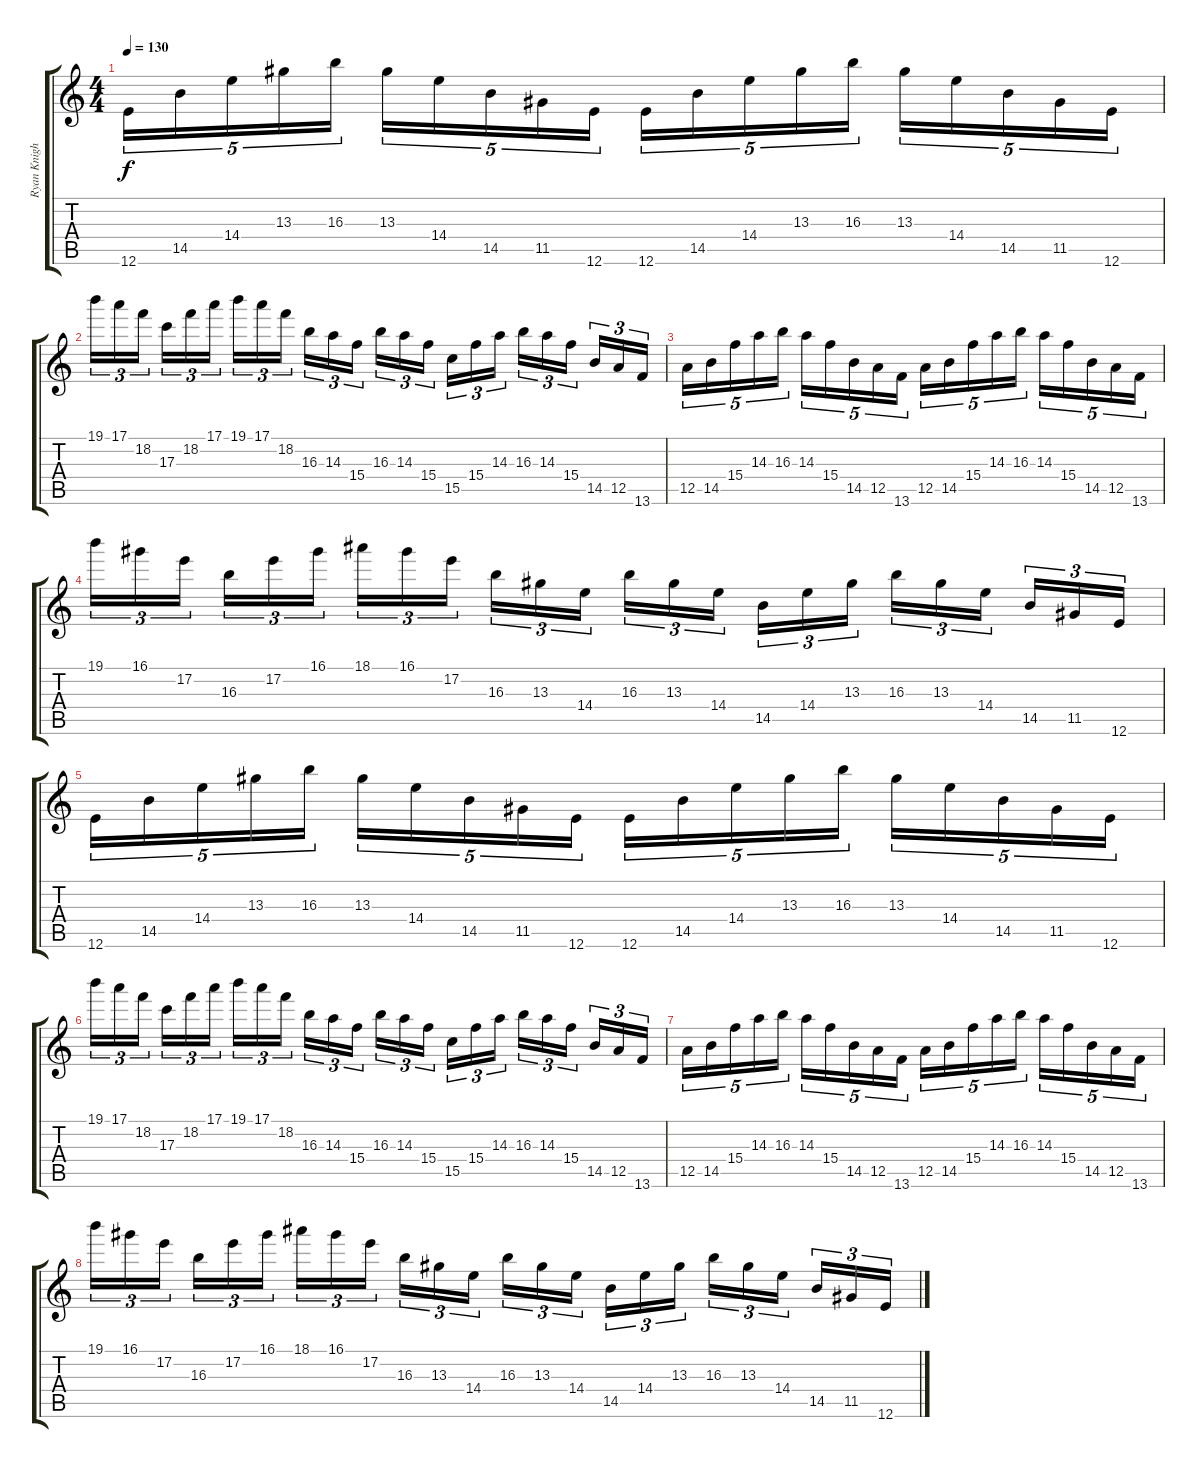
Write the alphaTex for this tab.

\track ("Ryan Knight Lead" "Ryan Knigh") {instrument distortionguitar}
\staff {score tabs}
\tuning (E4 B3 G3 D3 A2 E2) {hide}
\ts (4 4)
\tempo 130
\clef g2
\ks c
12.6.16{tu (5 4) dy f} 14.5.16{tu (5 4)} 14.4.16{tu (5 4)} 13.3.16{tu (5 4)} 16.3.16{tu (5 4)} 13.3.16{tu (5 4)} 14.4.16{tu (5 4)} 14.5.16{tu (5 4)} 11.5.16{tu (5 4)} 12.6.16{tu (5 4)} 12.6.16{tu (5 4)} 14.5.16{tu (5 4)} 14.4.16{tu (5 4)} 13.3.16{tu (5 4)} 16.3.16{tu (5 4)} 13.3.16{tu (5 4)} 14.4.16{tu (5 4)} 14.5.16{tu (5 4)} 11.5.16{tu (5 4)} 12.6.16{tu (5 4)} |
19.1.16{tu (3 2)} 17.1.16{tu (3 2)} 18.2.16{tu (3 2) beam splitsecondary} 17.3.16{tu (3 2)} 18.2.16{tu (3 2)} 17.1.16{tu (3 2)} 19.1.16{tu (3 2)} 17.1.16{tu (3 2)} 18.2.16{tu (3 2) beam splitsecondary} 16.3.16{tu (3 2)} 14.3.16{tu (3 2)} 15.4.16{tu (3 2)} 16.3.16{tu (3 2)} 14.3.16{tu (3 2)} 15.4.16{tu (3 2) beam splitsecondary} 15.5.16{tu (3 2)} 15.4.16{tu (3 2)} 14.3.16{tu (3 2)} 16.3.16{tu (3 2)} 14.3.16{tu (3 2)} 15.4.16{tu (3 2) beam splitsecondary} 14.5.16{tu (3 2)} 12.5.16{tu (3 2)} 13.6.16{tu (3 2)} |
12.5.16{tu (5 4)} 14.5.16{tu (5 4)} 15.4.16{tu (5 4)} 14.3.16{tu (5 4)} 16.3.16{tu (5 4)} 14.3.16{tu (5 4)} 15.4.16{tu (5 4)} 14.5.16{tu (5 4)} 12.5.16{tu (5 4)} 13.6.16{tu (5 4)} 12.5.16{tu (5 4)} 14.5.16{tu (5 4)} 15.4.16{tu (5 4)} 14.3.16{tu (5 4)} 16.3.16{tu (5 4)} 14.3.16{tu (5 4)} 15.4.16{tu (5 4)} 14.5.16{tu (5 4)} 12.5.16{tu (5 4)} 13.6.16{tu (5 4)} |
19.1.16{tu (3 2)} 16.1.16{tu (3 2)} 17.2.16{tu (3 2) beam splitsecondary} 16.3.16{tu (3 2)} 17.2.16{tu (3 2)} 16.1.16{tu (3 2)} 18.1.16{tu (3 2)} 16.1.16{tu (3 2)} 17.2.16{tu (3 2) beam splitsecondary} 16.3.16{tu (3 2)} 13.3.16{tu (3 2)} 14.4.16{tu (3 2)} 16.3.16{tu (3 2)} 13.3.16{tu (3 2)} 14.4.16{tu (3 2) beam splitsecondary} 14.5.16{tu (3 2)} 14.4.16{tu (3 2)} 13.3.16{tu (3 2)} 16.3.16{tu (3 2)} 13.3.16{tu (3 2)} 14.4.16{tu (3 2) beam splitsecondary} 14.5.16{tu (3 2)} 11.5.16{tu (3 2)} 12.6.16{tu (3 2)} |
12.6.16{tu (5 4)} 14.5.16{tu (5 4)} 14.4.16{tu (5 4)} 13.3.16{tu (5 4)} 16.3.16{tu (5 4)} 13.3.16{tu (5 4)} 14.4.16{tu (5 4)} 14.5.16{tu (5 4)} 11.5.16{tu (5 4)} 12.6.16{tu (5 4)} 12.6.16{tu (5 4)} 14.5.16{tu (5 4)} 14.4.16{tu (5 4)} 13.3.16{tu (5 4)} 16.3.16{tu (5 4)} 13.3.16{tu (5 4)} 14.4.16{tu (5 4)} 14.5.16{tu (5 4)} 11.5.16{tu (5 4)} 12.6.16{tu (5 4)} |
19.1.16{tu (3 2)} 17.1.16{tu (3 2)} 18.2.16{tu (3 2) beam splitsecondary} 17.3.16{tu (3 2)} 18.2.16{tu (3 2)} 17.1.16{tu (3 2)} 19.1.16{tu (3 2)} 17.1.16{tu (3 2)} 18.2.16{tu (3 2) beam splitsecondary} 16.3.16{tu (3 2)} 14.3.16{tu (3 2)} 15.4.16{tu (3 2)} 16.3.16{tu (3 2)} 14.3.16{tu (3 2)} 15.4.16{tu (3 2) beam splitsecondary} 15.5.16{tu (3 2)} 15.4.16{tu (3 2)} 14.3.16{tu (3 2)} 16.3.16{tu (3 2)} 14.3.16{tu (3 2)} 15.4.16{tu (3 2) beam splitsecondary} 14.5.16{tu (3 2)} 12.5.16{tu (3 2)} 13.6.16{tu (3 2)} |
12.5.16{tu (5 4)} 14.5.16{tu (5 4)} 15.4.16{tu (5 4)} 14.3.16{tu (5 4)} 16.3.16{tu (5 4)} 14.3.16{tu (5 4)} 15.4.16{tu (5 4)} 14.5.16{tu (5 4)} 12.5.16{tu (5 4)} 13.6.16{tu (5 4)} 12.5.16{tu (5 4)} 14.5.16{tu (5 4)} 15.4.16{tu (5 4)} 14.3.16{tu (5 4)} 16.3.16{tu (5 4)} 14.3.16{tu (5 4)} 15.4.16{tu (5 4)} 14.5.16{tu (5 4)} 12.5.16{tu (5 4)} 13.6.16{tu (5 4)} |
19.1.16{tu (3 2)} 16.1.16{tu (3 2)} 17.2.16{tu (3 2) beam splitsecondary} 16.3.16{tu (3 2)} 17.2.16{tu (3 2)} 16.1.16{tu (3 2)} 18.1.16{tu (3 2)} 16.1.16{tu (3 2)} 17.2.16{tu (3 2) beam splitsecondary} 16.3.16{tu (3 2)} 13.3.16{tu (3 2)} 14.4.16{tu (3 2)} 16.3.16{tu (3 2)} 13.3.16{tu (3 2)} 14.4.16{tu (3 2) beam splitsecondary} 14.5.16{tu (3 2)} 14.4.16{tu (3 2)} 13.3.16{tu (3 2)} 16.3.16{tu (3 2)} 13.3.16{tu (3 2)} 14.4.16{tu (3 2) beam splitsecondary} 14.5.16{tu (3 2)} 11.5.16{tu (3 2)} 12.6.16{tu (3 2)}
